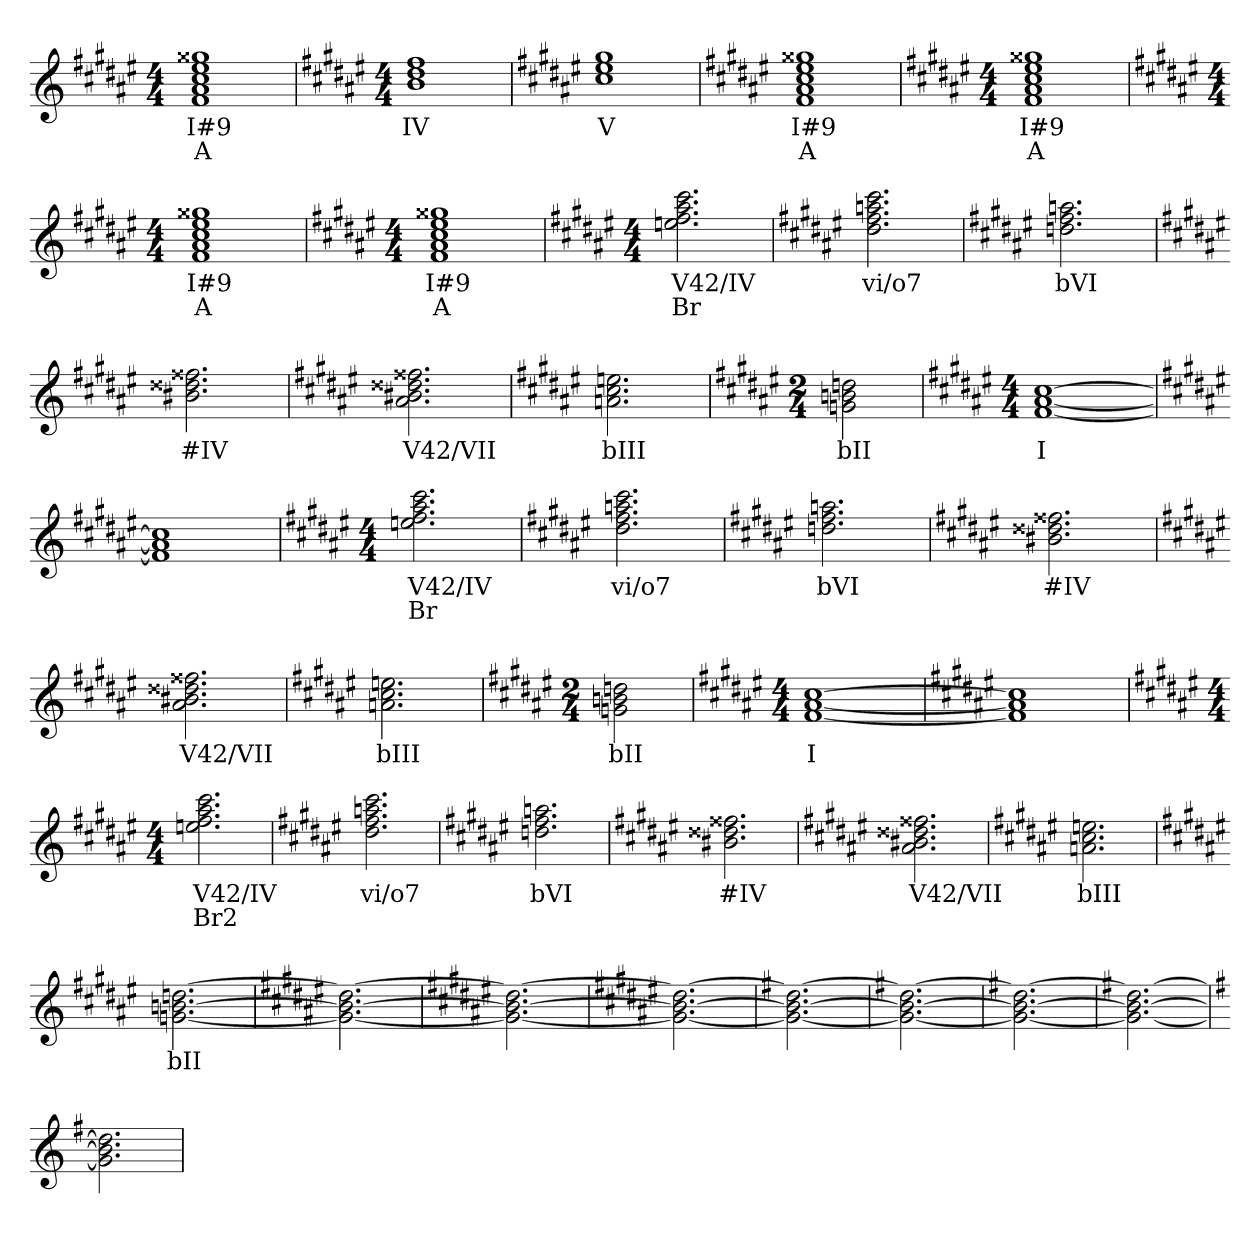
**kern	**text	**text
*part1	*part1	*part1
*staff1	*staff1	*staff1
*k[f#c#g#d#a#e#]	*	*
*F#:	*	*
*M4/4	*	*
=	=	=
1f# 1a# 1cc# 1ee# 1gg##X	I#9	A
=	=	=
*k[f#c#g#d#a#e#]	*	*
*F#:	*	*
*M4/4	*	*
1b 1dd# 1ff#	IV	.
=	=	=
*k[f#c#g#d#a#e#]	*	*
*F#:	*	*
1cc# 1ee# 1gg#	V	.
=	=	=
*k[f#c#g#d#a#e#]	*	*
*F#:	*	*
1f# 1a# 1cc# 1ee# 1gg##X	I#9	A
=	=	=
*k[f#c#g#d#a#e#]	*	*
*F#:	*	*
*M4/4	*	*
1f# 1a# 1cc# 1ee# 1gg##X	I#9	A
=	=	=
*k[f#c#g#d#a#e#]	*	*
*F#:	*	*
*M4/4	*	*
1f# 1a# 1cc# 1ee# 1gg##X	I#9	A
=	=	=
*k[f#c#g#d#a#e#]	*	*
*F#:	*	*
*M4/4	*	*
1f# 1a# 1cc# 1ee# 1gg##X	I#9	A
=	=	=
*k[f#c#g#d#a#e#]	*	*
*F#:	*	*
*M4/4	*	*
2.een 2.ff# 2.aa# 2.ccc#	V42/IV	Br
=	=	=
*k[f#c#g#d#a#e#]	*	*
*F#:	*	*
2.dd# 2.ff# 2.aan 2.ccc#	vi/o7	.
=	=	=
*k[f#c#g#d#a#e#]	*	*
*F#:	*	*
2.ddn 2.ff# 2.aan	bVI	.
=	=	=
*k[f#c#g#d#a#e#]	*	*
*F#:	*	*
2.b#X 2.dd##X 2.ff##X	#IV	.
=	=	=
*k[f#c#g#d#a#e#]	*	*
*F#:	*	*
2.a# 2.b#X 2.dd##X 2.ff##X	V42/VII	.
=	=	=
*k[f#c#g#d#a#e#]	*	*
*F#:	*	*
2.an 2.cc# 2.een	bIII	.
=	=	=
*k[f#c#g#d#a#e#]	*	*
*F#:	*	*
*M2/4	*	*
2gn 2bn 2ddn	bII	.
=	=	=
*k[f#c#g#d#a#e#]	*	*
*F#:	*	*
*M4/4	*	*
[1f# [1a# [1cc#	I	.
=	=	=
*k[f#c#g#d#a#e#]	*	*
*F#:	*	*
1f#] 1a#] 1cc#]	.	.
=	=	=
*k[f#c#g#d#a#e#]	*	*
*F#:	*	*
*M4/4	*	*
2.een 2.ff# 2.aa# 2.ccc#	V42/IV	Br
=	=	=
*k[f#c#g#d#a#e#]	*	*
*F#:	*	*
2.dd# 2.ff# 2.aan 2.ccc#	vi/o7	.
=	=	=
*k[f#c#g#d#a#e#]	*	*
*F#:	*	*
2.ddn 2.ff# 2.aan	bVI	.
=	=	=
*k[f#c#g#d#a#e#]	*	*
*F#:	*	*
2.b#X 2.dd##X 2.ff##X	#IV	.
=	=	=
*k[f#c#g#d#a#e#]	*	*
*F#:	*	*
2.a# 2.b#X 2.dd##X 2.ff##X	V42/VII	.
=	=	=
*k[f#c#g#d#a#e#]	*	*
*F#:	*	*
2.an 2.cc# 2.een	bIII	.
=	=	=
*k[f#c#g#d#a#e#]	*	*
*F#:	*	*
*M2/4	*	*
2gn 2bn 2ddn	bII	.
=	=	=
*k[f#c#g#d#a#e#]	*	*
*F#:	*	*
*M4/4	*	*
[1f# [1a# [1cc#	I	.
=	=	=
*k[f#c#g#d#a#e#]	*	*
*F#:	*	*
1f#] 1a#] 1cc#]	.	.
=	=	=
*k[f#c#g#d#a#e#]	*	*
*F#:	*	*
*M4/4	*	*
2.een 2.ff# 2.aa# 2.ccc#	V42/IV	Br2
=	=	=
*k[f#c#g#d#a#e#]	*	*
*F#:	*	*
2.dd# 2.ff# 2.aan 2.ccc#	vi/o7	.
=	=	=
*k[f#c#g#d#a#e#]	*	*
*F#:	*	*
2.ddn 2.ff# 2.aan	bVI	.
=	=	=
*k[f#c#g#d#a#e#]	*	*
*F#:	*	*
2.b#X 2.dd##X 2.ff##X	#IV	.
=	=	=
*k[f#c#g#d#a#e#]	*	*
*F#:	*	*
2.a# 2.b#X 2.dd##X 2.ff##X	V42/VII	.
=	=	=
*k[f#c#g#d#a#e#]	*	*
*F#:	*	*
2.an 2.cc# 2.een	bIII	.
=	=	=
*k[f#c#g#d#a#e#]	*	*
*F#:	*	*
[2.gn [2.bn [2.ddn	bII	.
=	=	=
*k[f#c#g#d#a#e#]	*	*
*F#:	*	*
2.gn_ 2.bn_ 2.ddn_	.	.
=	=	=
*k[f#c#g#d#a#e#]	*	*
*F#:	*	*
2.gn_ 2.bn_ 2.ddn_	.	.
=	=	=
*k[f#c#g#d#a#e#]	*	*
*F#:	*	*
2.gn_ 2.bn_ 2.ddn_	.	.
=	=	=
*k[f#]	*	*
*G:	*	*
2.g_ 2.b_ 2.dd_	.	.
=	=	=
*k[f#]	*	*
*G:	*	*
2.g_ 2.b_ 2.dd_	.	.
=	=	=
*k[f#]	*	*
*G:	*	*
2.g_ 2.b_ 2.dd_	.	.
=	=	=
*k[f#]	*	*
*G:	*	*
2.g_ 2.b_ 2.dd_	.	.
=	=	=
*k[f#]	*	*
*G:	*	*
2.g] 2.b] 2.dd]	.	.
=	=	=
*-	*-	*-
